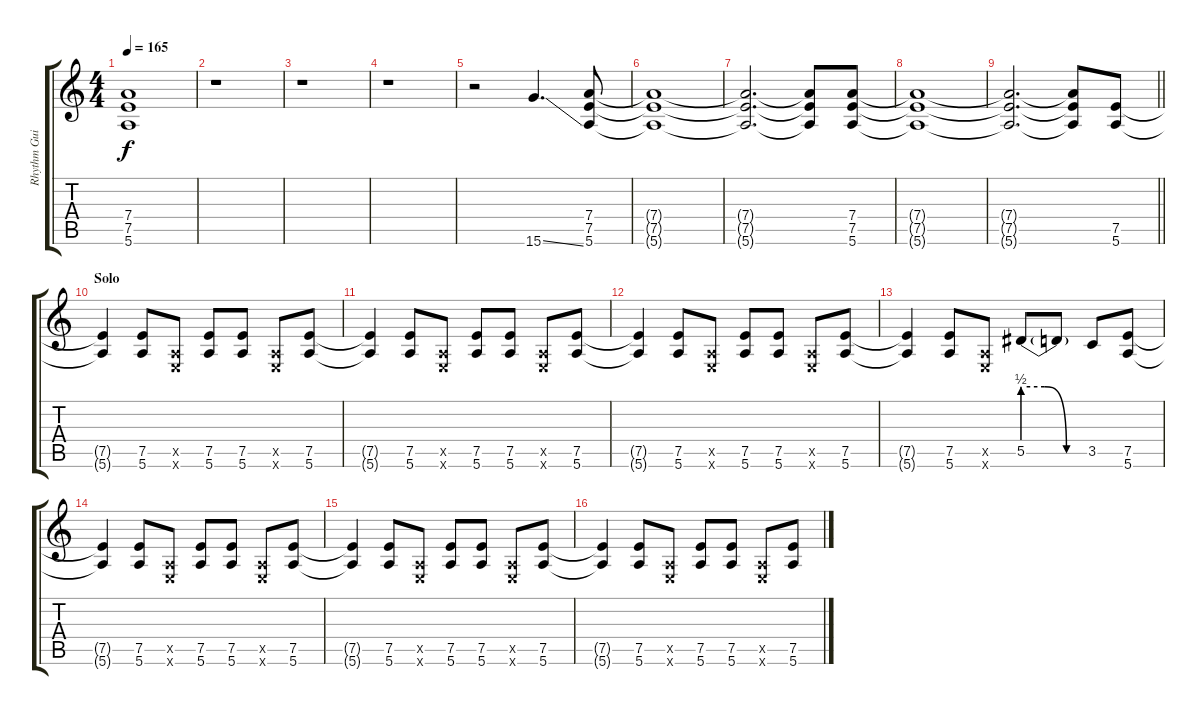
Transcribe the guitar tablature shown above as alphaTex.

\track ("Rhythm Guitar (Dave)" "Rhythm Gui") {instrument overdrivenguitar}
\staff {score tabs}
\tuning (E4 B3 G3 D3 A2 E2) {hide}
\ts (4 4)
\tempo 165
\clef g2
\ks c
(7.4{t} 7.5{t} 5.6{t}).1{dy f} |
r.1 |
r.1 |
r.1 |
r.2 15.6{ss}.4{d} (7.4 7.5 5.6).8 |
(7.4{t} 7.5{t} 5.6{t}).1 |
(7.4{t} 7.5{t} 5.6{t}).2{d} (7.4{t} 7.5{t} 5.6{t}).8 (7.4 7.5 5.6).8 |
(7.4{t} 7.5{t} 5.6{t}).1 |
\barLineRight lightlight
(7.4{t} 7.5{t} 5.6{t}).2{d} (7.4{t} 7.5{t} 5.6{t}).8 (7.5 5.6).8 |
\section ("" "Solo")
(7.5{t} 5.6{t}).4 (7.5 5.6).8 (0.5{x} 0.6{x}).8 (7.5 5.6).8 (7.5 5.6).8 (0.5{x} 0.6{x}).8 (7.5 5.6).8 |
(7.5{t} 5.6{t}).4 (7.5 5.6).8 (0.5{x} 0.6{x}).8 (7.5 5.6).8 (7.5 5.6).8 (0.5{x} 0.6{x}).8 (7.5 5.6).8 |
(7.5{t} 5.6{t}).4 (7.5 5.6).8 (0.5{x} 0.6{x}).8 (7.5 5.6).8 (7.5 5.6).8 (0.5{x} 0.6{x}).8 (7.5 5.6).8 |
(7.5{t} 5.6{t}).4 (7.5 5.6).8 (0.5{x} 0.6{x}).8 5.5{be (custom 0 2 20 2 40 0 60 0)}.8 5.5{t}.8 3.5.8 (7.5 5.6).8 |
(7.5{t} 5.6{t}).4 (7.5 5.6).8 (0.5{x} 0.6{x}).8 (7.5 5.6).8 (7.5 5.6).8 (0.5{x} 0.6{x}).8 (7.5 5.6).8 |
(7.5{t} 5.6{t}).4 (7.5 5.6).8 (0.5{x} 0.6{x}).8 (7.5 5.6).8 (7.5 5.6).8 (0.5{x} 0.6{x}).8 (7.5 5.6).8 |
(7.5{t} 5.6{t}).4 (7.5 5.6).8 (0.5{x} 0.6{x}).8 (7.5 5.6).8 (7.5 5.6).8 (0.5{x} 0.6{x}).8 (7.5 5.6).8
